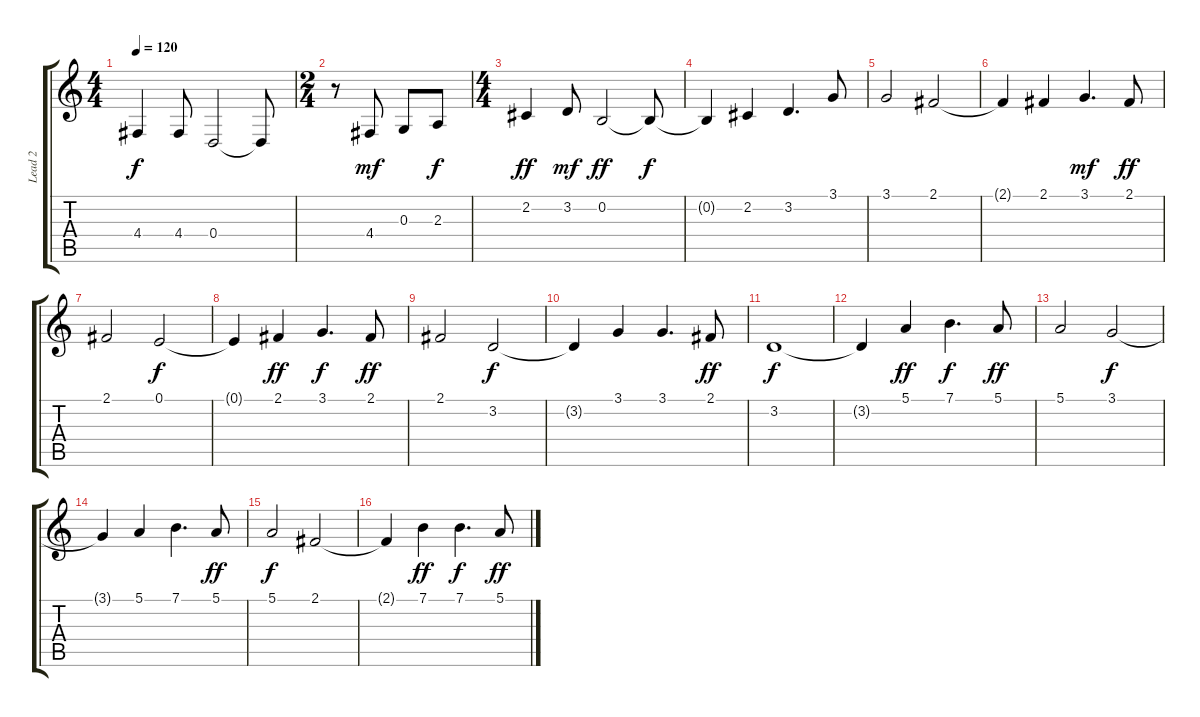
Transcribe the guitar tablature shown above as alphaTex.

\track ("Lead 2" "Lead 2") {instrument lead8bassandlead}
\staff {score tabs}
\tuning (E4 B3 G3 D3 A2 E2) {hide}
\ts (4 4)
\tempo 120
\clef g2
\ks c
4.4.4{dy f} 4.4.8 0.4.2 0.4{t}.8 |
\ts (2 4)
r.8 4.4.8{dy mf} 0.3.8 2.3.8{dy f} |
\ts (4 4)
2.2.4{dy ff} 3.2.8{dy mf} 0.2.2{dy ff} 0.2{t}.8{dy f} |
0.2{t}.4 2.2.4 3.2.4{d} 3.1.8 |
3.1.2 2.1.2 |
2.1{t}.4 2.1.4 3.1.4{d dy mf} 2.1.8{dy ff} |
2.1.2 0.1.2{dy f} |
0.1{t}.4 2.1.4{dy ff} 3.1.4{d dy f} 2.1.8{dy ff} |
2.1.2 3.2.2{dy f} |
3.2{t}.4 3.1.4 3.1.4{d} 2.1.8{dy ff} |
3.2.1{dy f} |
3.2{t}.4 5.1.4{dy ff} 7.1.4{d dy f} 5.1.8{dy ff} |
5.1.2 3.1.2{dy f} |
3.1{t}.4 5.1.4 7.1.4{d} 5.1.8{dy ff} |
5.1.2{dy f} 2.1.2 |
2.1{t}.4 7.1.4{dy ff} 7.1.4{d dy f} 5.1.8{dy ff}
